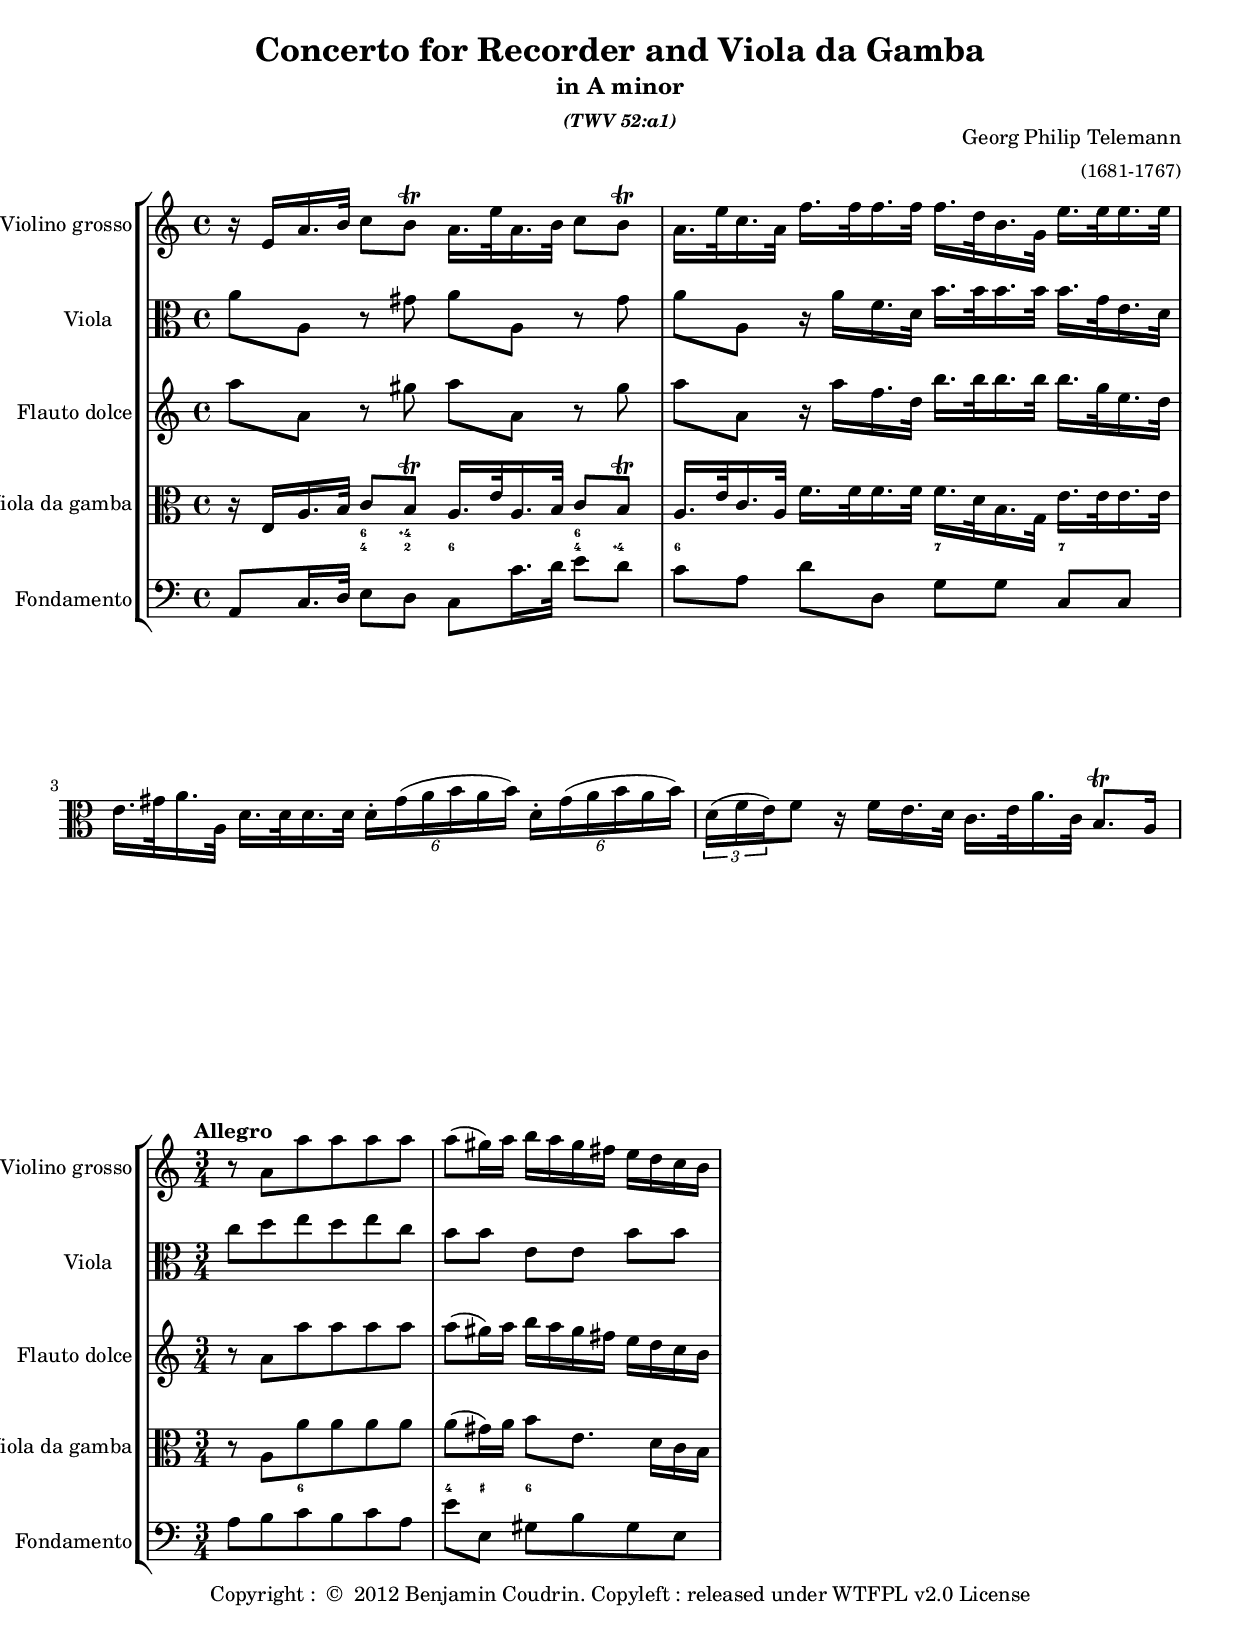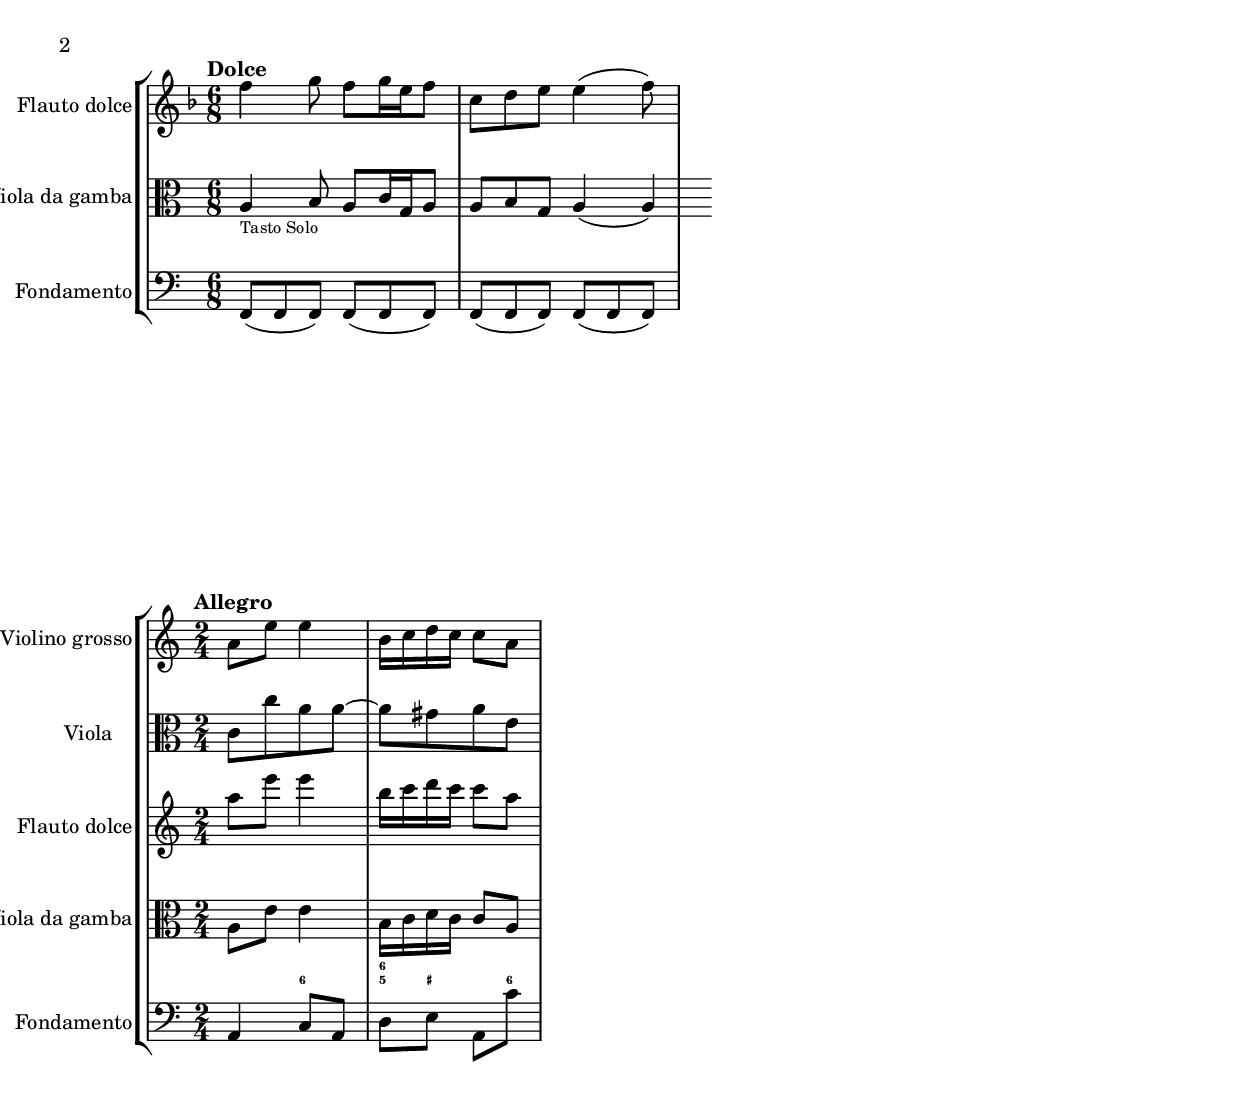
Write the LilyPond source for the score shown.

%%  twv52a1.ly
%%  Copyright (c) 2012 Benjamin Coudrin <benjamin.coudrin@gmail.com>
%%                All Rights Reserved
%%
%%  Copyleft :
%%  This program is free software. It comes without any warranty, to
%%  the extent permitted by applicable law. You can redistribute it
%%  and/or modify it under the terms of the Do What The Fuck You Want
%%  To Public License, Version 2, as published by Sam Hocevar. See
%%  http://sam.zoy.org/wtfpl/COPYING for more details.

\version "2.14.2"

#(set-default-paper-size "a4")
#(set-global-staff-size 18)

\paper {
  line-width    = 190\mm
  left-margin   = 10\mm
  top-margin    = 10\mm
  bottom-margin = 20\mm
  ragged-last-bottom = ##t 
  ragged-bottom = ##f
  annotate-spacing = ##f
  #(define page-breaking ly:page-turn-breaking)
}

\book {
  \header {
    title = "Concerto for Recorder and Viola da Gamba"
    subtitle = \markup \center-column { "in A minor"\small \italic "(TWV 52:a1)" }
    composer =  \markup \right-column { "Georg Philip Telemann" \small "(1681-1767)" }
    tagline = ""
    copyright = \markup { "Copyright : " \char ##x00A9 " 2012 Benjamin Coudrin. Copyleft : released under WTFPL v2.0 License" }
  }
  
  %%  TWV52:a1 - grave.ly
%%  Copyright (c) 2012 Benjamin Coudrin <benjamin.coudrin@gmail.com>
%%                All Rights Reserved
%%
%%  Copyleft :
%%  This program is free software. It comes without any warranty, to
%%  the extent permitted by applicable law. You can redistribute it
%%  and/or modify it under the terms of the Do What The Fuck You Want
%%  To Public License, Version 2, as published by Sam Hocevar. See
%%  http://sam.zoy.org/wtfpl/COPYING for more details.

\score {
    \new StaffGroup <<
      \new Staff <<
        \set Staff.instrumentName = #"Violino grosso"
        \set Staff.shortInstrumentName = #""
        \relative c' {
          \time 4/4 
          \clef treble
            r16 e [a16. b32] c8 [b\trill] a16. [e'32 a,16. b32] c8 [b\trill]                   | % 1
            a16. [e'32 c16. a32] f'16. [f32 f16. f32] f16. [d32 b16. g32] e'16. [e32 e16. e32] | % 2
        }
      >>
      
      \new Staff <<
        \set Staff.instrumentName = #"Viola"
        \set Staff.shortInstrumentName = #""
        \relative c'' {
          \time 4/4 
          \clef alto
          a8 [a,] r gis' a [a,] r gis'                                       | % 1
          a8 [a,] r16 a' [f16. d32] b'16. [b32 b16. b32] b16. [g32 e16. d32] | % 2
          e16. [gis32 a16. a,32] d16. [d32 d16. d32] \times 4/6 {d16-. [gis (a b a b)]} \times 4/6 {d,16-. [gis (a b a b)]} | % 3
          \times 2/3 {d,16 [(f e) } f8] r16 f [e16. d32] c16. [e32 a16. c,32] b8.\trill [a16] | % 4
        }
      >>
      
      \new Staff <<
        \set Staff.instrumentName = #"Flauto dolce"
        \set Staff.shortInstrumentName = #""
        \relative c''' {
          \time 4/4 
          \clef treble
          a8 [a,] r gis' a [a,] r gis'                                       | % 1
          a8 [a,] r16 a' [f16. d32] b'16. [b32 b16. b32] b16. [g32 e16. d32] | % 2
        }
      >>
      
      \new Staff <<
        \set Staff.instrumentName = #"Viola da gamba"
        \set Staff.shortInstrumentName = #""
        \relative c {
          \time 4/4 
          \clef alto
            r16 e [a16. b32] c8 [b\trill] a16. [e'32 a,16. b32] c8 [b\trill]                   | % 1
            a16. [e'32 c16. a32] f'16. [f32 f16. f32] f16. [d32 b16. g32] e'16. [e32 e16. e32] | % 2
        }
      >>
      
      \new FiguredBass \figuremode {
          \set figuredBassAlterationDirection = #LEFT
          \set figuredBassPlusDirection = #LEFT
          \override VerticalAxisGroup #'minimum-Y-extent = #'()
          \override BassFigureAlignment #'stacking-dir = #UP
          \override FiguredBass.BassFigure #'font-size = #-2
          s4 <4 6>8 <2 4\+> <6> s <4 6> <4\+> | % 1
          <6>8 s4. <7>8 s <7> s               | % 2
      }
      
      \new Staff <<
        \set Staff.instrumentName = #"Fondamento"
        \set Staff.shortInstrumentName = #""
        \relative c {
          \clef bass
          \time 4/4
          a8 [c16. d32] e8 [d] c8 [c'16. d32] e8 [d] | % 1
          c8 [a] d[d,] g [g] c, [c]                  | % 2
        }
      >>
    >>
  }

  %%  TWV52:a1 - allegro.ly
%%  Copyright (c) 2012 Benjamin Coudrin <benjamin.coudrin@gmail.com>
%%                All Rights Reserved
%%
%%  Copyleft :
%%  This program is free software. It comes without any warranty, to
%%  the extent permitted by applicable law. You can redistribute it
%%  and/or modify it under the terms of the Do What The Fuck You Want
%%  To Public License, Version 2, as published by Sam Hocevar. See
%%  http://sam.zoy.org/wtfpl/COPYING for more details.

\score {
    \new StaffGroup <<
      \new Staff <<
        \set Staff.instrumentName = #"Violino grosso"
        \set Staff.shortInstrumentName = #""
        \relative c'' {
          \time 3/4
          \tempo "Allegro"
          \clef treble
          r8 a [a' a a a]                        | % 1
          a8 [(gis16) a] b [a gis fis] e [d c b] | % 2
        }
      >>
      
      \new Staff <<
        \set Staff.instrumentName = #"Viola"
        \set Staff.shortInstrumentName = #""
        \relative c'' {
          \time 3/4 
          \clef alto
          c8 [d e d e c]       | % 1
          b8 [b] e, [e] b' [b] | % 2
        }
      >>
      
      \new Staff <<
        \set Staff.instrumentName = #"Flauto dolce"
        \set Staff.shortInstrumentName = #""
        \relative c'' {
          \time 3/4 
          \clef treble
          r8 a [a' a a a]                        | % 1
          a8 [(gis16) a] b [a gis fis] e [d c b] | % 2
        }
      >>
      
      \new Staff <<
        \set Staff.instrumentName = #"Viola da gamba"
        \set Staff.shortInstrumentName = #""
        \relative c' {
          \time 3/4 
          \clef alto
          r8 a [a' a a a]                    | % 1
          a8 [(gis16) a] b8 [e,8.] d16 [c b] | % 2
        }
      >>
      
      \new FiguredBass \figuremode {
          \set figuredBassAlterationDirection = #LEFT
          \set figuredBassPlusDirection = #LEFT
          \override VerticalAxisGroup #'minimum-Y-extent = #'()
          \override BassFigureAlignment #'stacking-dir = #UP
          \override FiguredBass.BassFigure #'font-size = #-2
          s4 <6>8 s4.       | % 1
          <4>8 <_+> <6> s4. | % 2
      }
      
      \new Staff <<
        \set Staff.instrumentName = #"Fondamento"
        \set Staff.shortInstrumentName = #""
        \relative c' {
          \clef bass
          \time 3/4
          a8 [b c b c a]         | % 1
          e'8 [e,] gis [b gis e] | % 2
        }
      >>
    >>
  }

  %%  TWV52:a1 - dolce.ly
%%  Copyright (c) 2012 Benjamin Coudrin <benjamin.coudrin@gmail.com>
%%                All Rights Reserved
%%
%%  Copyleft :
%%  This program is free software. It comes without any warranty, to
%%  the extent permitted by applicable law. You can redistribute it
%%  and/or modify it under the terms of the Do What The Fuck You Want
%%  To Public License, Version 2, as published by Sam Hocevar. See
%%  http://sam.zoy.org/wtfpl/COPYING for more details.

\score {
    \new StaffGroup <<
      %\new Staff <<
      %  \set Staff.instrumentName = #"Violino grosso"
      %  \set Staff.shortInstrumentName = #""
      %  \relative c {
      %    \time 4/4 
      %    \clef treble
      %  }
      %>>
      
      %\new Staff <<
      %  \set Staff.instrumentName = #"Viola"
      %  \set Staff.shortInstrumentName = #""
      %  \relative c {
      %    \time 4/4 
      %    \clef alto
      %  }
      %>>
      
      \new Staff <<
        \set Staff.instrumentName = #"Flauto dolce"
        \set Staff.shortInstrumentName = #""
        \relative c'' {
          \tempo "Dolce"
          \time 6/8
          \key f \major
          \clef treble
          f4 g8 f8 [g16 e f8] | % 1
          c8 [d e] e4 (f8)    | % 2
        }
      >>
      
      \new Staff <<
        \set Staff.instrumentName = #"Viola da gamba"
        \set Staff.shortInstrumentName = #""
        \relative c' {
          \time 6/8
          \clef alto
          a4 b8 a8 [c16 g a8] | % 1
          a8 b g a4 (a)       | % 2
        }
      >>
      
      \new FiguredBass \figuremode {
          \set figuredBassAlterationDirection = #LEFT
          \set figuredBassPlusDirection = #LEFT
          \override VerticalAxisGroup #'minimum-Y-extent = #'()
          \override BassFigureAlignment #'stacking-dir = #UP
          \override FiguredBass.BassFigure #'font-size = #-2
          <\markup{"Tasto Solo"}>4. | % 1
          s4.                       | % 2
      }
      
      \new Staff <<
        \set Staff.instrumentName = #"Fondamento"
        \set Staff.shortInstrumentName = #""
        \relative c, {
          \clef bass
          \time 6/8
          f8 [(f f)] f [(f f)] | % 1
          f8 [(f f)] f [(f f)] | % 2
        }
      >>
    >>
  }

  %%  TWV52:a1 - allegro2.ly
%%  Copyright (c) 2012 Benjamin Coudrin <benjamin.coudrin@gmail.com>
%%                All Rights Reserved
%%
%%  Copyleft :
%%  This program is free software. It comes without any warranty, to
%%  the extent permitted by applicable law. You can redistribute it
%%  and/or modify it under the terms of the Do What The Fuck You Want
%%  To Public License, Version 2, as published by Sam Hocevar. See
%%  http://sam.zoy.org/wtfpl/COPYING for more details.

\score {
    \new StaffGroup <<
      \new Staff <<
        \set Staff.instrumentName = #"Violino grosso"
        \set Staff.shortInstrumentName = #""
        \relative c'' {
          \tempo "Allegro"
          \time 2/4 
          \clef treble
          a8 [e'] e4         | % 1
          b16 [c d c] c8 [a] | % 2
        }
      >>
      
      \new Staff <<
        \set Staff.instrumentName = #"Viola"
        \set Staff.shortInstrumentName = #""
        \relative c' {
          \time 2/4 
          \clef alto
          c8 [c' a a~]    | % 1
          a8 [gis a e] | % 2
        }
      >>
      
      \new Staff <<
        \set Staff.instrumentName = #"Flauto dolce"
        \set Staff.shortInstrumentName = #""
        \relative c''' {
          \time 2/4 
          \clef treble
          a8 [e'] e4         | % 1
          b16 [c d c] c8 [a] | % 2
        }
      >>
      
      \new Staff <<
        \set Staff.instrumentName = #"Viola da gamba"
        \set Staff.shortInstrumentName = #""
        \relative c' {
          \time 2/4 
          \clef alto
          a8 [e'] e4         | % 1
          b16 [c d c] c8 [a] | % 2
        }
      >>
      
      \new FiguredBass \figuremode {
          \set figuredBassAlterationDirection = #LEFT
          \set figuredBassPlusDirection = #LEFT
          \override VerticalAxisGroup #'minimum-Y-extent = #'()
          \override BassFigureAlignment #'stacking-dir = #UP
          \override FiguredBass.BassFigure #'font-size = #-2
          s4 <6>            | % 1
          <5 6>8 <_+> s <6> | % 2
      }
      
      \new Staff <<
        \set Staff.instrumentName = #"Fondamento"
        \set Staff.shortInstrumentName = #""
        \relative c {
          \clef bass
          \time 2/4
          a4 c8 [a]       | % 1
          d8 [e] a, [c'] | % 2
        }
      >>
    >>
  }

  
}
